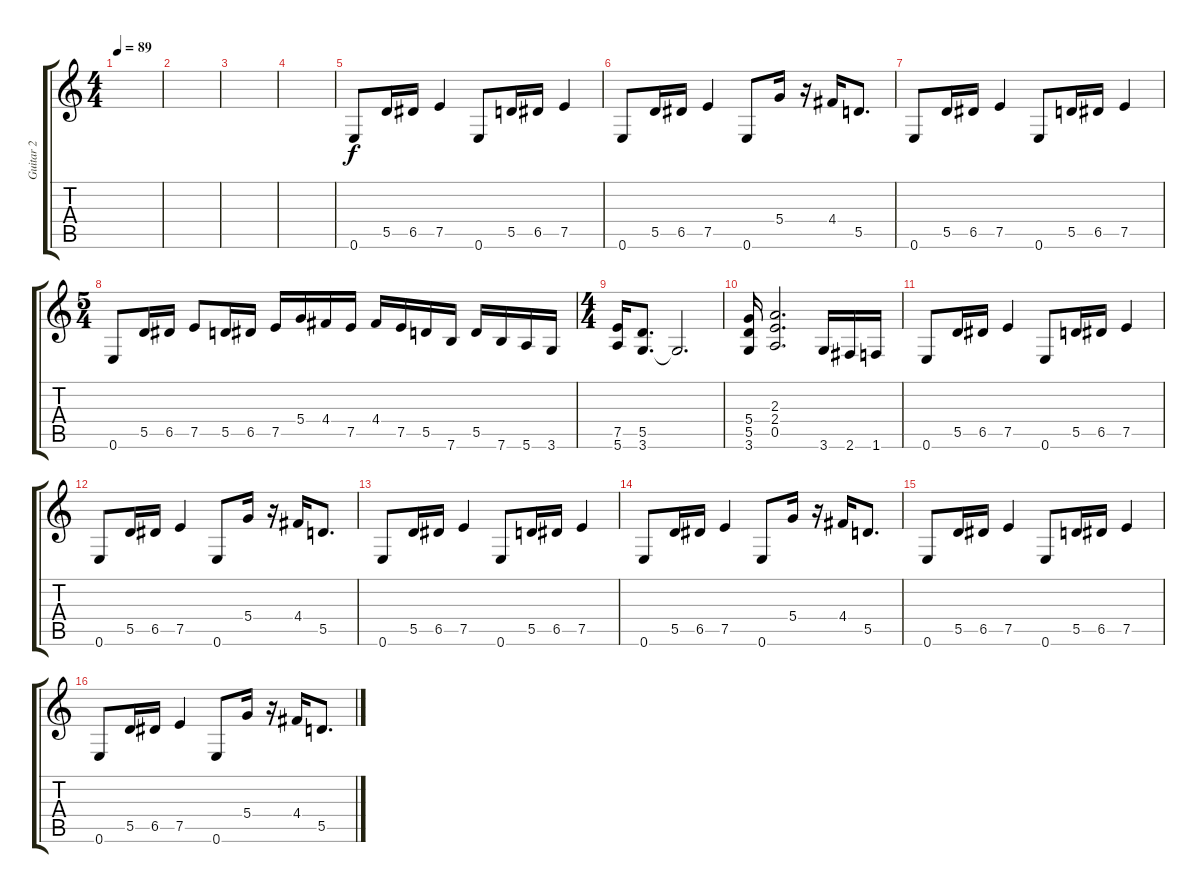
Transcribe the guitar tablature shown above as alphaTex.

\track ("Guitar 2" "Guitar 2") {instrument overdrivenguitar}
\staff {score tabs}
\tuning (E4 B3 G3 D3 A2 E2) {hide}
\ts (4 4)
\tempo 89
\clef g2
\ks c
|
|
|
|
0.6.8 5.5.16 6.5.16 7.5.4 0.6.8 5.5.16 6.5.16 7.5.4 |
0.6.8 5.5.16 6.5.16 7.5.4 0.6.8 5.4.16 r.16 4.4.16 5.5.8{d} |
0.6.8 5.5.16 6.5.16 7.5.4 0.6.8 5.5.16 6.5.16 7.5.4 |
\ts (5 4)
0.6.8 5.5.16 6.5.16 7.5.8 5.5.16 6.5.16 7.5.16 5.4.16 4.4.16 7.5.16 4.4.16 7.5.16 5.5.16 7.6.16 5.5.16 7.6.16 5.6.16 3.6.16 |
\ts (4 4)
(7.5 5.6).16 (5.5 3.6).8{d} 3.6{t}.2{d} |
(5.4 5.5 3.6).16 (2.3 2.4 0.5).2{d} 3.6.16 2.6.16 1.6.16 |
0.6.8 5.5.16 6.5.16 7.5.4 0.6.8 5.5.16 6.5.16 7.5.4 |
0.6.8 5.5.16 6.5.16 7.5.4 0.6.8 5.4.16 r.16 4.4.16 5.5.8{d} |
0.6.8 5.5.16 6.5.16 7.5.4 0.6.8 5.5.16 6.5.16 7.5.4 |
0.6.8 5.5.16 6.5.16 7.5.4 0.6.8 5.4.16 r.16 4.4.16 5.5.8{d} |
0.6.8 5.5.16 6.5.16 7.5.4 0.6.8 5.5.16 6.5.16 7.5.4 |
0.6.8 5.5.16 6.5.16 7.5.4 0.6.8 5.4.16 r.16 4.4.16 5.5.8{d}
